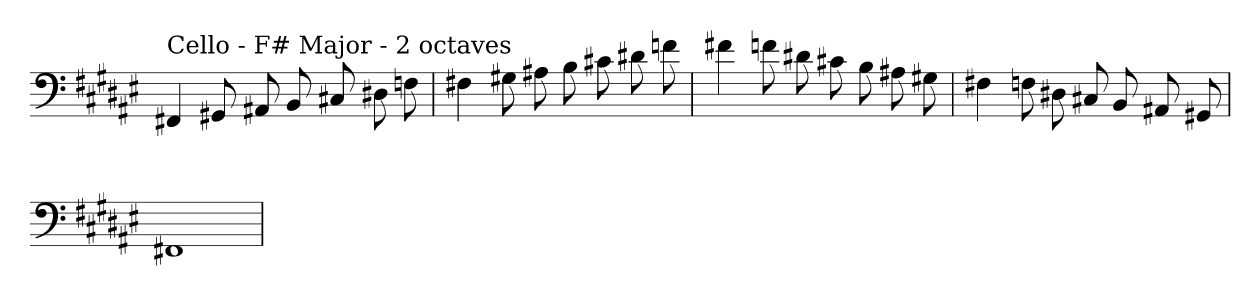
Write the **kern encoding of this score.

**kern
*part1
*staff1
*clefF4
*k[f#c#g#d#a#e#]
*F#:
=
!LO:TX:a:t=Cello - F# Major - 2 octaves
4FF#X
8GG#X
8AA#X
8BB
8C#X
8D#X
8F
=
4F#X
8G#X
8A#X
8B
8c#X
8d#X
8f
=
4f#X
8f
8d#X
8c#X
8B
8A#X
8G#X
=
4F#X
8F
8D#X
8C#X
8BB
8AA#X
8GG#X
=
1FF#X
=
*-
